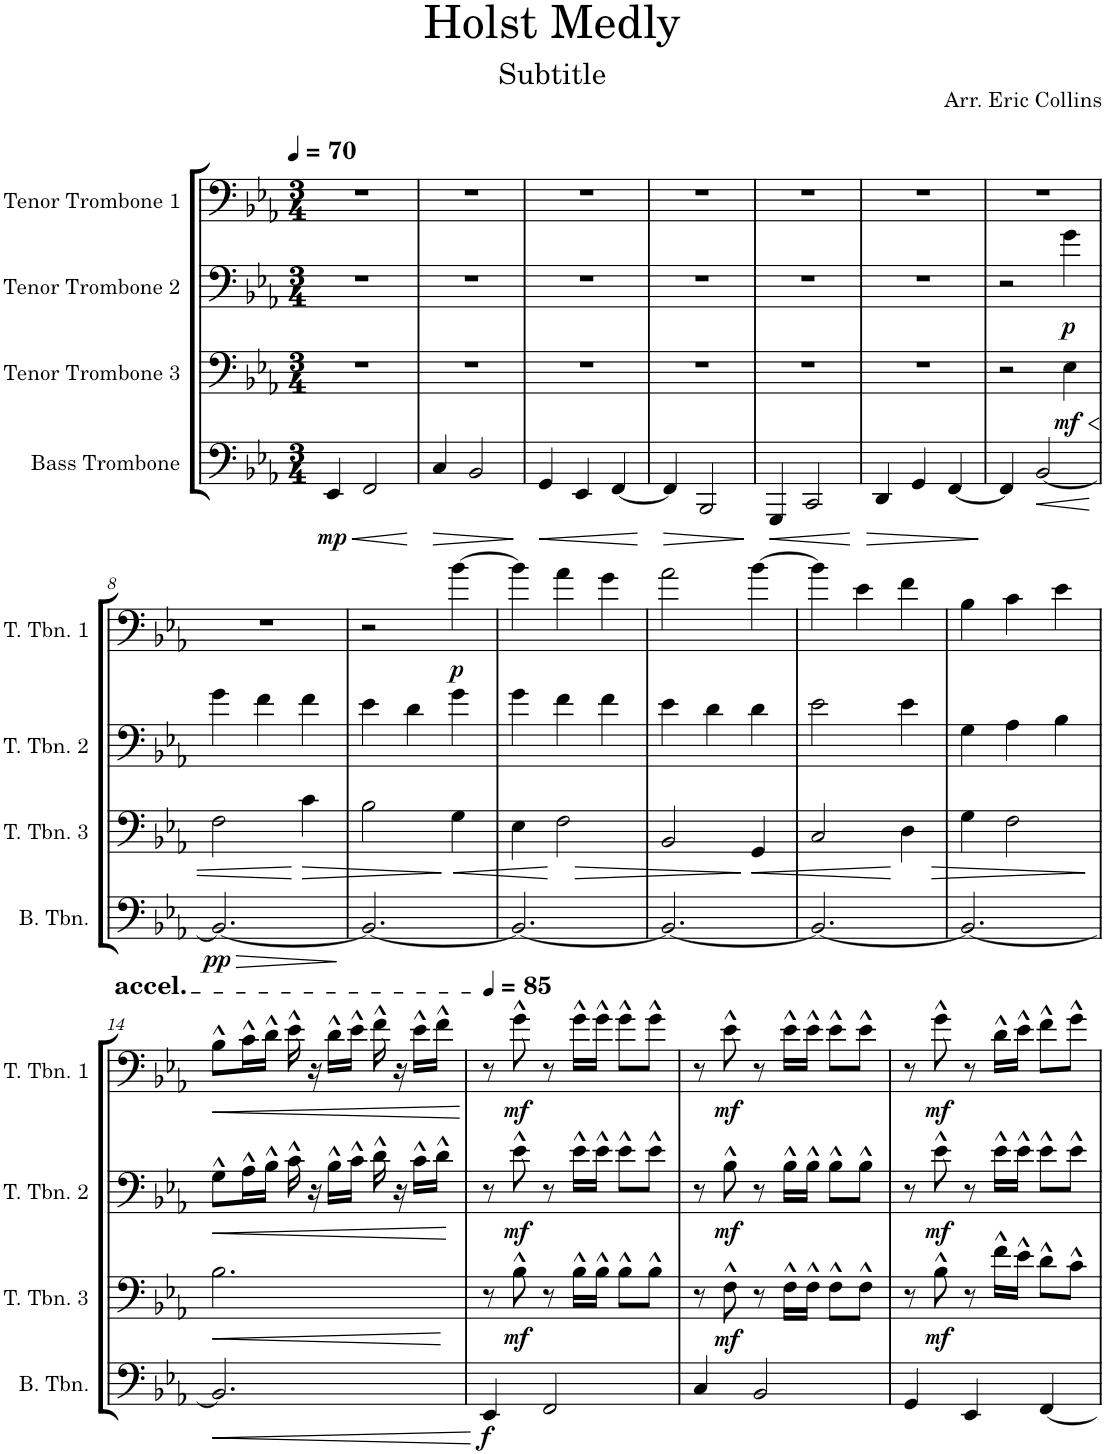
**kern	**dynam	**kern	**dynam	**kern	**dynam	**kern	**dynam
*part4	*part4	*part3	*part3	*part2	*part2	*part1	*part1
*staff4	*staff4	*staff3	*staff3	*staff2	*staff2	*staff1	*staff1
*I"Bass Trombone	*	*I"Tenor Trombone 3	*	*I"Tenor Trombone 2	*	*I"Tenor Trombone 1	*
*I'B. Tbn.	*	*I'T. Tbn. 3	*	*I'T. Tbn. 2	*	*I'T. Tbn. 1	*
*clefF4	*	*clefF4	*	*clefF4	*	*clefF4	*
*k[b-e-a-]	*	*k[b-e-a-]	*	*k[b-e-a-]	*	*k[b-e-a-]	*
*M3/4	*	*M3/4	*	*M3/4	*	*M3/4	*
*MM70	*	*MM70	*	*MM70	*	*MM70	*
=1	=1	=1	=1	=1	=1	=1	=1
!	!LO:HP:b	!	!	!	!	!	!
!	!LO:DY:n=1:b	!	!	!	!	!	!
4EE-/	< mp	2.r	.	2.r	.	2.r	.
2FF/	.	.	.	.	.	.	.
.	[	.	.	.	.	.	.
=2	=2	=2	=2	=2	=2	=2	=2
!	!LO:HP:b	!	!	!	!	!	!
4C/	>	2.r	.	2.r	.	2.r	.
2BB-/	.	.	.	.	.	.	.
.	]	.	.	.	.	.	.
=3	=3	=3	=3	=3	=3	=3	=3
!	!LO:HP:b	!	!	!	!	!	!
4GG/	<	2.r	.	2.r	.	2.r	.
4EE-/	.	.	.	.	.	.	.
[4FF/	.	.	.	.	.	.	.
.	[	.	.	.	.	.	.
=4	=4	=4	=4	=4	=4	=4	=4
!	!LO:HP:b	!	!	!	!	!	!
4FF/]	>	2.r	.	2.r	.	2.r	.
2BBB-/	.	.	.	.	.	.	.
.	]	.	.	.	.	.	.
=5	=5	=5	=5	=5	=5	=5	=5
!	!LO:HP:b	!	!	!	!	!	!
4GGG/	<	2.r	.	2.r	.	2.r	.
2CC/	.	.	.	.	.	.	.
.	[	.	.	.	.	.	.
=6	=6	=6	=6	=6	=6	=6	=6
!	!LO:HP:b	!	!	!	!	!	!
4DD/	>	2.r	.	2.r	.	2.r	.
4GG/	.	.	.	.	.	.	.
[4FF/	.	.	.	.	.	.	.
.	]	.	.	.	.	.	.
=7	=7	=7	=7	=7	=7	=7	=7
4FF/]	.	2r	.	2r	.	2.r	.
!	!LO:HP:b	!	!	!	!	!	!
[2BB-/	<	.	.	.	.	.	.
!	!	!	!LO:HP:b	!	!	!	!
!	!	!	!LO:DY:n=1:b	!	!LO:DY:b	!	!
.	.	4E-\	< mf	4g\	p	.	.
.	[	.	.	.	.	.	.
!!LO:LB:g=z
=8	=8	=8	=8	=8	=8	=8	=8
!	!LO:HP:b	!	!	!	!	!	!
!	!LO:DY:n=1:b	!	!	!	!	!	!
2.BB-/_	> pp	2F\	.	4g\	.	2.r	.
.	.	.	.	4f\	.	.	.
!	!	!	!LO:HP:n=1:b	!	!	!	!
.	.	4c\	[ >	4f\	.	.	.
.	]	.	.	.	.	.	.
=9	=9	=9	=9	=9	=9	=9	=9
2.BB-/_	.	2B-\	.	4e-\	.	2r	.
.	.	.	.	4d\	.	.	.
!	!	!	!LO:HP:n=1:b	!	!	!	!LO:DY:b
.	.	4G\	] <	4g\	.	[4b-\	p
=10	=10	=10	=10	=10	=10	=10	=10
2.BB-/_	.	4E-\	.	4g\	.	4b-\]	.
!	!	!	!LO:HP:n=1:b	!	!	!	!
.	.	2F\	[ >	4f\	.	4a-\	.
.	.	.	.	4f\	.	4g\	.
=11	=11	=11	=11	=11	=11	=11	=11
2.BB-/_	.	2BB-/	.	4e-\	.	2a-\	.
.	.	.	.	4d\	.	.	.
!	!	!	!LO:HP:n=1:b	!	!	!	!
.	.	4GG/	] <	4d\	.	[4b-\	.
=12	=12	=12	=12	=12	=12	=12	=12
2.BB-/_	.	2C/	.	2e-\	.	4b-\]	.
.	.	.	.	.	.	4e-\	.
!	!	!	!LO:HP:n=1:b	!	!	!	!
.	.	4D\	[ >	4e-\	.	4f\	.
=13	=13	=13	=13	=13	=13	=13	=13
2.BB-/_	.	4G\	.	4G\	.	4B-\	.
.	.	2F\	.	4A-\	.	4c\	.
.	.	.	.	4B-\	.	4e-\	.
.	.	.	]	.	.	.	.
!!LO:LB:g=z
=14	=14	=14	=14	=14	=14	=14	=14
!	!	!	!	!	!	!LO:TX:a:t=accel.	!
!	!LO:HP:b	!	!LO:HP:b	!	!LO:HP:b	!	!LO:HP:b
2.BB-/]	<	2.B-\	<	8G^^\L	<	8B-^^\L	<
.	.	.	.	16A-^^\L	.	16c^^\L	.
.	.	.	.	16B-^^\JJ	.	16d^^\JJ	.
.	.	.	.	16c^^\	.	16e-^^\	.
.	.	.	.	16r	.	16r	.
.	.	.	.	16B-^^\LL	.	16d^^\LL	.
.	.	.	.	16c^^\JJ	.	16e-^^\JJ	.
.	.	.	.	16d^^\	.	16f^^\	.
.	.	.	.	16r	.	16r	.
.	.	.	.	16c^^\LL	.	16e-^^\LL	.
.	.	.	.	16d^^\JJ	.	16f^^\JJ	.
.	[	.	[	.	[	.	[
=15	=15	=15	=15	=15	=15	=15	=15
*	*	*	*	*	*	*MM85	*
!	!LO:DY:b	!	!	!	!	!	!
4EE-/	f	8r	.	8r	.	8r	.
!	!	!	!LO:DY:b	!	!LO:DY:b	!	!LO:DY:b
.	.	8B-^^\	mf	8e-^^\	mf	8g^^\	mf
2FF/	.	8r	.	8r	.	8r	.
.	.	16B-^^\LL	.	16e-^^\LL	.	16g^^\LL	.
.	.	16B-^^\JJ	.	16e-^^\JJ	.	16g^^\JJ	.
.	.	8B-^^\L	.	8e-^^\L	.	8g^^\L	.
.	.	8B-^^\J	.	8e-^^\J	.	8g^^\J	.
=16	=16	=16	=16	=16	=16	=16	=16
4C/	.	8r	.	8r	.	8r	.
!	!	!	!LO:DY:b	!	!LO:DY:b	!	!LO:DY:b
.	.	8F^^\	mf	8B-^^\	mf	8e-^^\	mf
2BB-/	.	8r	.	8r	.	8r	.
.	.	16F^^\LL	.	16B-^^\LL	.	16e-^^\LL	.
.	.	16F^^\JJ	.	16B-^^\JJ	.	16e-^^\JJ	.
.	.	8F^^\L	.	8B-^^\L	.	8e-^^\L	.
.	.	8F^^\J	.	8B-^^\J	.	8e-^^\J	.
=17	=17	=17	=17	=17	=17	=17	=17
4GG/	.	8r	.	8r	.	8r	.
!	!	!	!LO:DY:b	!	!LO:DY:b	!	!LO:DY:b
.	.	8B-^^\	mf	8e-^^\	mf	8g^^\	mf
4EE-/	.	8r	.	8r	.	8r	.
.	.	16f^^\LL	.	16e-^^\LL	.	16d^^\LL	.
.	.	16e-^^\JJ	.	16e-^^\JJ	.	16e-^^\JJ	.
[4FF/	.	8d^^\L	.	8e-^^\L	.	8f^^\L	.
.	.	8c^^\J	.	8e-^^\J	.	8g^^\J	.
=	=	=	=	=	=	=	=
*-	*-	*-	*-	*-	*-	*-	*-
